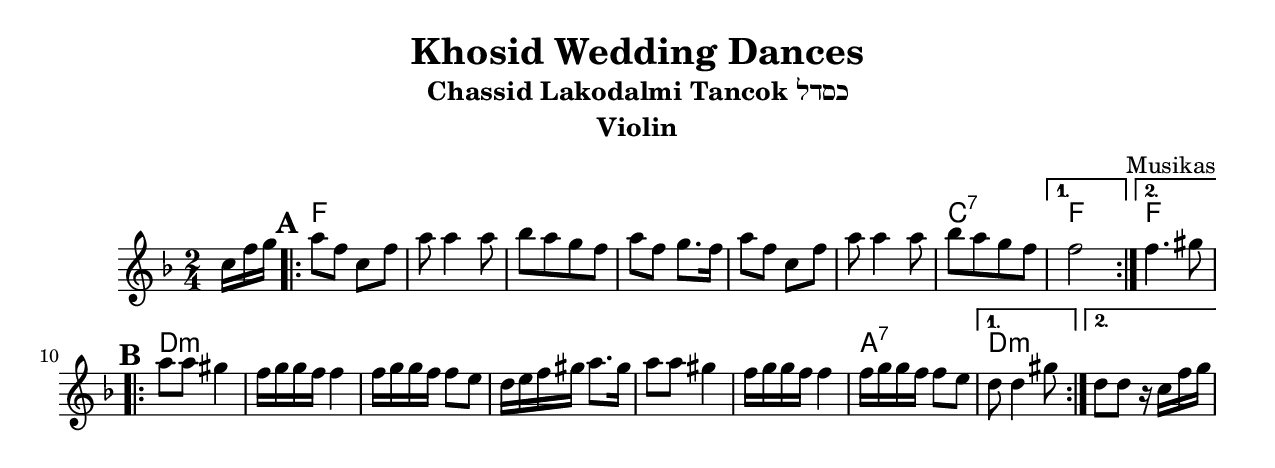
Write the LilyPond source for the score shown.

\version "2.18.0"
\include "english.ly"
%\pointAndClickOff
\paper{
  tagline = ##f
  print-all-headers = ##t
  #(set-paper-size "letter")
}
date = #(strftime "%d-%m-%Y" (localtime (current-time)))

%\markup{ \italic{ " Updated " \date  }  }

%\markup{ Got something to say? }

%#################################### Melody ########################
melody = \relative c'' {
  \clef treble
  \key d \minor
  \time 2/4
  \set Score.markFormatter = #format-mark-box-alphabet

  \partial 16*3 c16 f g   %lead in notes

  \repeat volta 2{
  \mark \default
    a8 f c f
    a8 a4 a8|
    bf8 [a g f]
    a8  f  g8. f16|

    a8 f c f
    a8 a4 a8|
    bf8 [a g f]


  }
  \alternative { { f2 }{ f4. gs8 } }
  \break
  \repeat volta 2{
  \mark \default
    a8 a gs4
    f16 g g f f4
    f16 g g f f8 e
    d16 e f gs a8. gs16|

    a8 a gs4
    f16 g g f f4
    f16 g g f f8 e
  }
  \alternative {
    {d8 d4 gs8 }
    {d8 d r16 c f g}
  }

}
%################################# Lyrics #####################
%\addlyrics{  }
%################################# Chords #######################
harmonies = \chordmode {
  s16*3
  f2*6
  c2:7
  f2
  f2
  %{
  c2*6:7
  a2:7
  f2
  e2:7
  %}

  %b
  d2*6:m
  a2:7
  d2:m
}

\score {
  <<
    \new ChordNames {
      \set chordChanges = ##f
      \harmonies
    }
    \new Staff
    \melody
  >>
  \header{
    title= "Khosid Wedding Dances"
    subtitle="Chassid Lakodalmi Tancok כסדל"
    composer= ""
    instrument = "Violin"
    arranger= "Musikas"
  }
  \midi{\tempo 4 = 120}
  \layout{indent = 1.0\cm}
}
%{
% more verses:
\markup{}
\markup {
  \fill-line {
    \hspace #0.1 % distance from left margin
    \column {
      \line { "1."
        \column {
          ""
        }
      }
      \hspace #0.2 % vertical distance between verses
      \line { "2."
        \column {
         ""
        }
      }
    }
    \hspace #0.1  % horiz. distance between columns
    \column {
      \line { "3."
        \column {
          ""
        }
      }
      \hspace #0.2 % distance between verses
      \line { "4."
        \column {
         ""
        }
      }
    }
    \hspace #0.1 % distance to right margin
  }
}

%}
